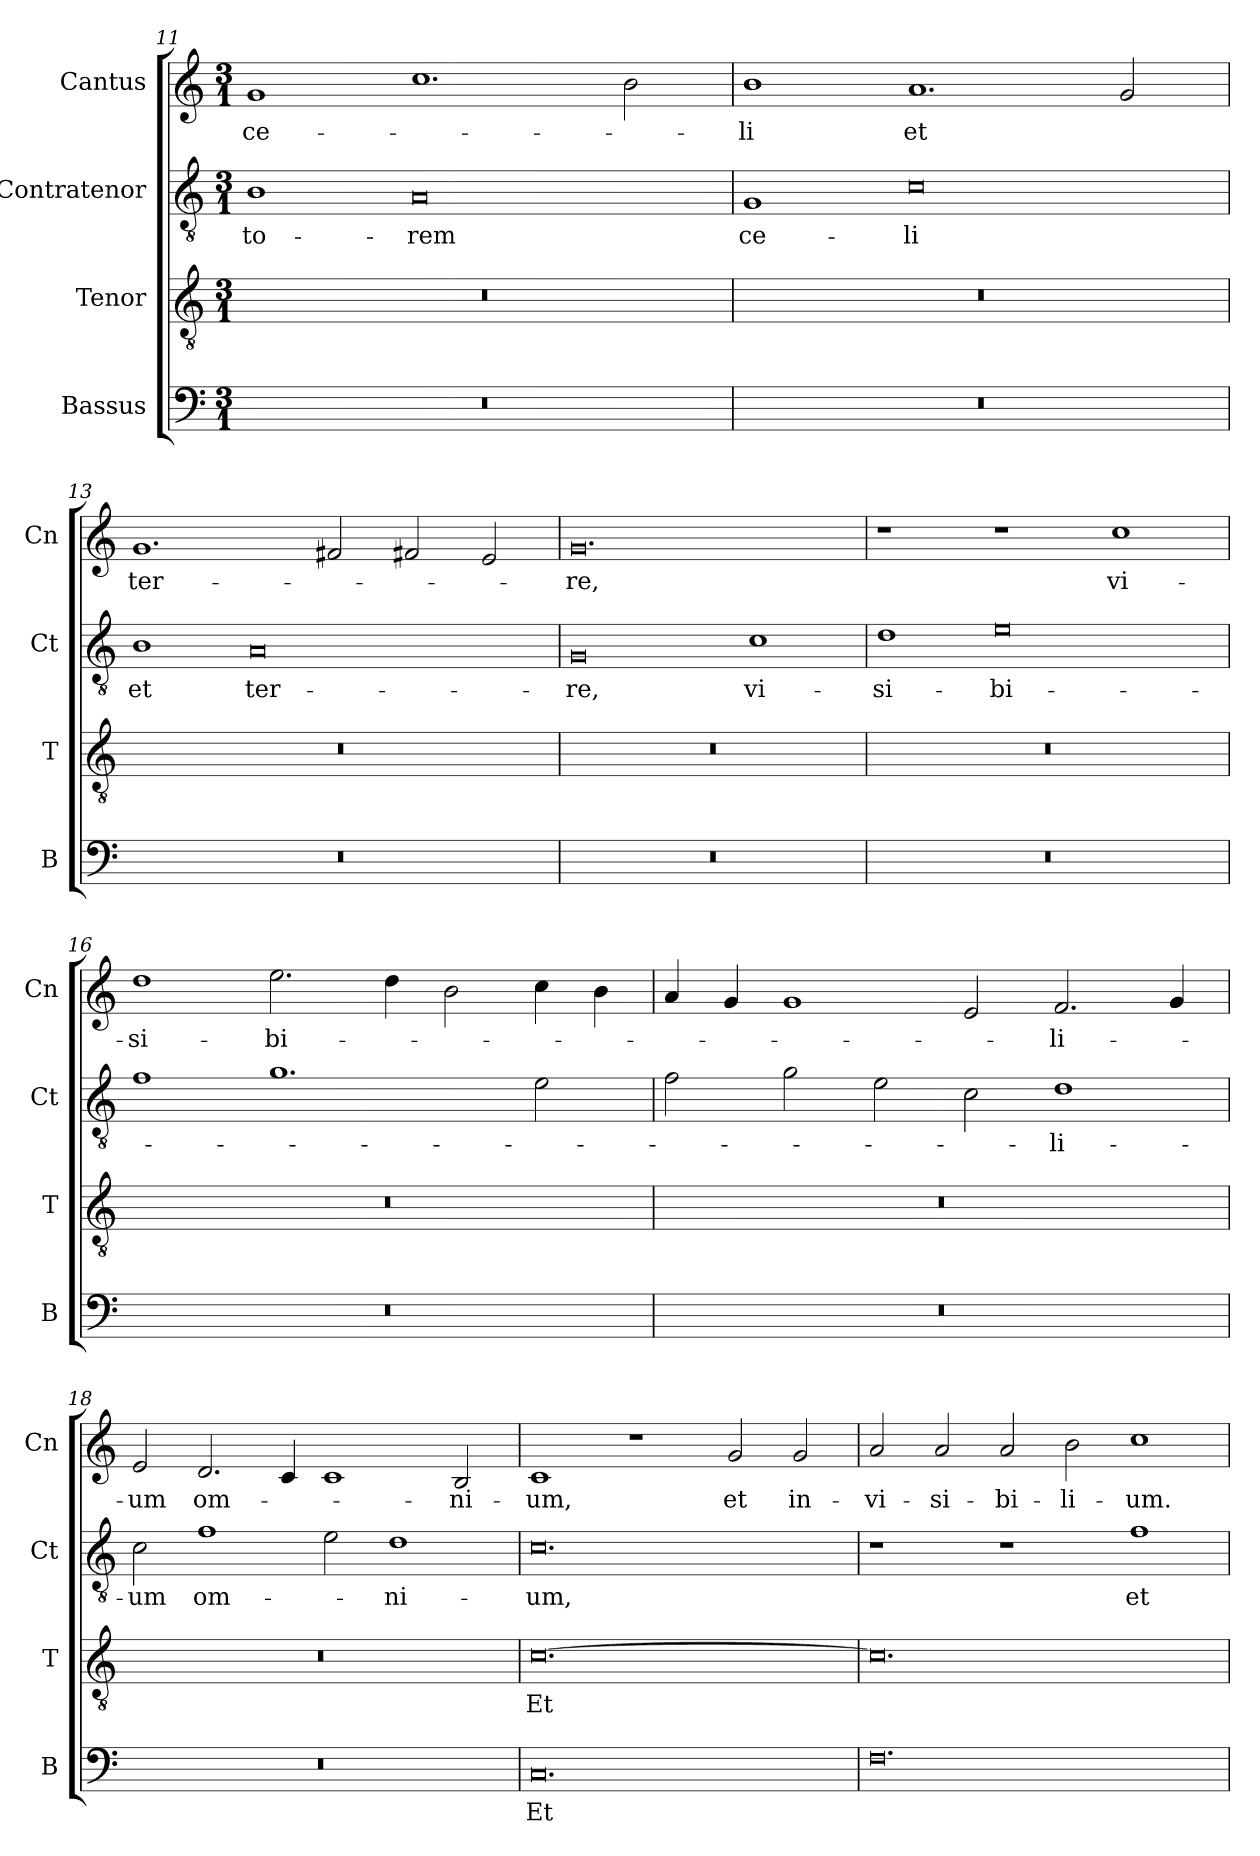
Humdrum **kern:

**kern	**text	**kern	**text	**kern	**text	**kern	**text
*part4	*part4	*part3	*part3	*part2	*part2	*part1	*part1
*staff4	*staff4	*staff3	*staff3	*staff2	*staff2	*staff1	*staff1
*I"Bassus	*	*I"Tenor	*	*I"Contratenor	*	*I"Cantus	*
*I'B	*	*I'T	*	*I'Ct	*	*I'Cn	*
*clefF4	*	*clefGv2	*	*clefGv2	*	*clefG2	*
*k[]	*	*k[]	*	*k[]	*	*k[]	*
*M3/1	*	*M3/1	*	*M3/1	*	*M3/1	*
=11	=11	=11	=11	=11	=11	=11	=11
0.r	.	0.r	.	1B	-to-	1g	ce-
.	.	.	.	0A	-rem	1.cc	.
.	.	.	.	.	.	2b\	.
=12	=12	=12	=12	=12	=12	=12	=12
0.r	.	0.r	.	1G	ce-	1b	-li
.	.	.	.	0c	-li	1.a	et
.	.	.	.	.	.	2g/	.
=13	=13	=13	=13	=13	=13	=13	=13
0.r	.	0.r	.	1B	et	1.g	ter-
.	.	.	.	0A	ter-	.	.
.	.	.	.	.	.	2f#X/	.
.	.	.	.	.	.	2f#X/	.
.	.	.	.	.	.	2e/	.
=14	=14	=14	=14	=14	=14	=14	=14
0.r	.	0.r	.	0G	-re,	0.g	-re,
.	.	.	.	1c	vi-	.	.
=15	=15	=15	=15	=15	=15	=15	=15
0.r	.	0.r	.	1d	-si-	1r	.
.	.	.	.	0e	-bi-	1r	.
.	.	.	.	.	.	1cc	vi-
=16	=16	=16	=16	=16	=16	=16	=16
0.r	.	0.r	.	1f	.	1dd	-si-
.	.	.	.	1.g	.	2.ee\	-bi-
.	.	.	.	.	.	4dd\	.
.	.	.	.	.	.	2b\	.
.	.	.	.	2e\	.	4cc\	.
.	.	.	.	.	.	4b\	.
=17	=17	=17	=17	=17	=17	=17	=17
0.r	.	0.r	.	2f\	.	4a/	.
.	.	.	.	.	.	4g/	.
.	.	.	.	2g\	.	1g	.
.	.	.	.	2e\	.	.	.
.	.	.	.	2c\	.	2e/	.
.	.	.	.	1d	-li-	2.f/	-li-
.	.	.	.	.	.	4g/	.
=18	=18	=18	=18	=18	=18	=18	=18
0.r	.	0.r	.	2c\	-um	2e/	-um
.	.	.	.	1f	om-	2.d/	om-
.	.	.	.	.	.	4c/	.
.	.	.	.	2e\	.	1c	.
.	.	.	.	1d	-ni-	.	.
.	.	.	.	.	.	2B/	-ni-
=19	=19	=19	=19	=19	=19	=19	=19
0.C	Et	[0.c	Et	0.c	-um,	1c	-um,
.	.	.	.	.	.	1r	.
.	.	.	.	.	.	2g/	et
.	.	.	.	.	.	2g/	in-
=20	=20	=20	=20	=20	=20	=20	=20
0.F	.	0.c]	.	1r	.	2a/	-vi-
.	.	.	.	.	.	2a/	-si-
.	.	.	.	1r	.	2a/	-bi-
.	.	.	.	.	.	2b\	-li-
.	.	.	.	1f	et	1cc	-um.
=	=	=	=	=	=	=	=
*-	*-	*-	*-	*-	*-	*-	*-
